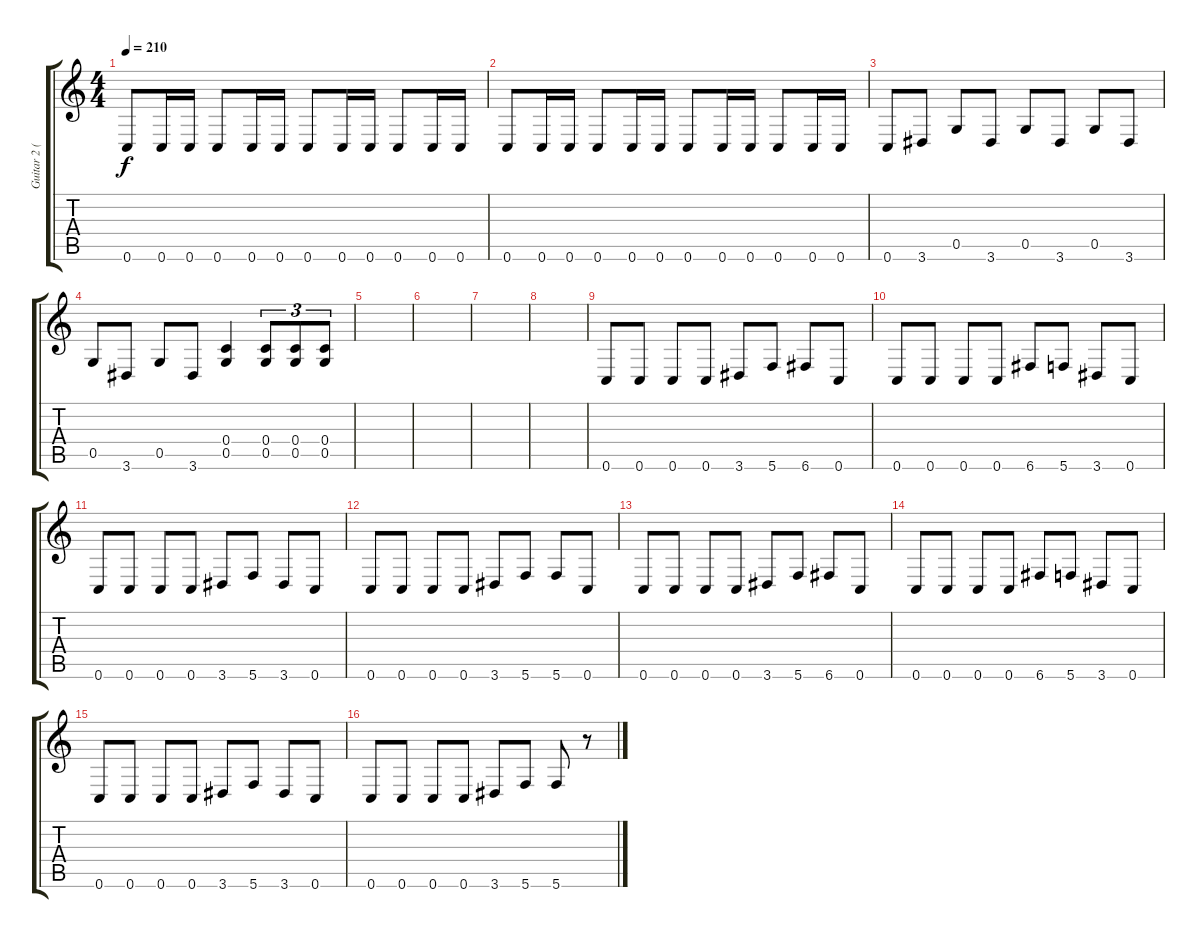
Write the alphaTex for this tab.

\track ("Guitar 2 (Solo Guitar)" "Guitar 2 (") {instrument overdrivenguitar}
\staff {score tabs}
\tuning (D4 A3 F3 C3 G2 C2) {hide}
\ts (4 4)
\tempo 210
\clef g2
\ks c
0.6.8{dy f} 0.6.16 0.6.16 0.6.8 0.6.16 0.6.16 0.6.8 0.6.16 0.6.16 0.6.8 0.6.16 0.6.16 |
0.6.8 0.6.16 0.6.16 0.6.8 0.6.16 0.6.16 0.6.8 0.6.16 0.6.16 0.6.8 0.6.16 0.6.16 |
0.6.8 3.6.8 0.5.8 3.6.8 0.5.8 3.6.8 0.5.8 3.6.8 |
0.5.8 3.6.8 0.5.8 3.6.8 (0.4 0.5).4 (0.4 0.5).8{tu (3 2)} (0.4 0.5).8{tu (3 2)} (0.4 0.5).8{tu (3 2)} |
|
|
|
|
0.6.8 0.6.8 0.6.8 0.6.8 3.6.8 5.6.8 6.6.8 0.6.8 |
0.6.8 0.6.8 0.6.8 0.6.8 6.6.8 5.6.8 3.6.8 0.6.8 |
0.6.8 0.6.8 0.6.8 0.6.8 3.6.8 5.6.8 3.6.8 0.6.8 |
0.6.8 0.6.8 0.6.8 0.6.8 3.6.8 5.6.8 5.6.8 0.6.8 |
0.6.8 0.6.8 0.6.8 0.6.8 3.6.8 5.6.8 6.6.8 0.6.8 |
0.6.8 0.6.8 0.6.8 0.6.8 6.6.8 5.6.8 3.6.8 0.6.8 |
0.6.8 0.6.8 0.6.8 0.6.8 3.6.8 5.6.8 3.6.8 0.6.8 |
0.6.8 0.6.8 0.6.8 0.6.8 3.6.8 5.6.8 5.6.8 r.8
